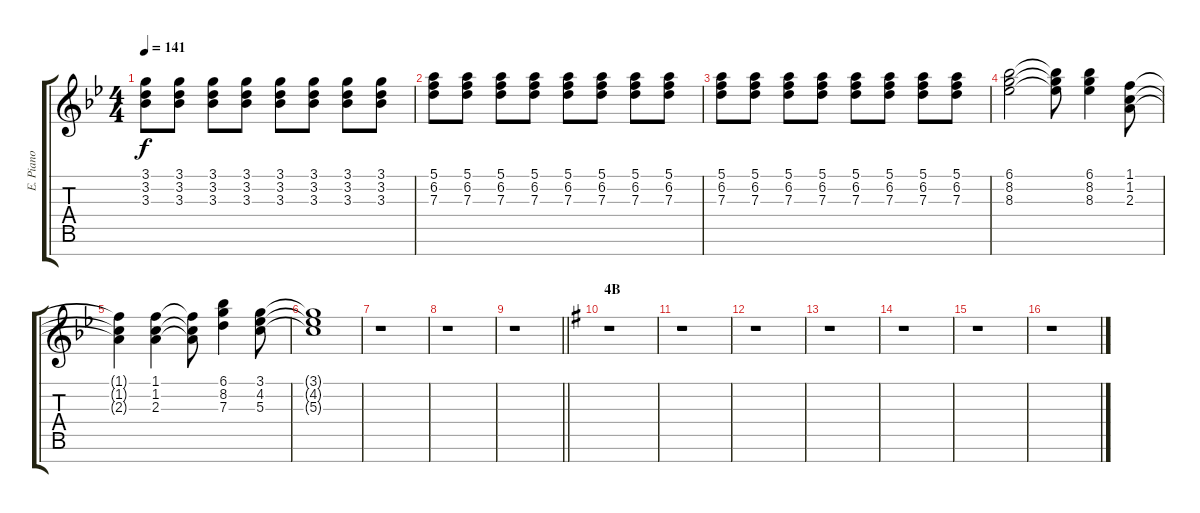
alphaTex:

\track ("E. Piano" "E. Piano") {instrument brightacousticpiano}
\staff {score tabs}
\tuning (E5 B4 G4 D4 A3 E3 B2) {hide}
\ts (4 4)
\tempo 141
\clef g2
\ks bb
(3.1 3.2 3.3).8{dy f} (3.1 3.2 3.3).8 (3.1 3.2 3.3).8 (3.1 3.2 3.3).8 (3.1 3.2 3.3).8 (3.1 3.2 3.3).8 (3.1 3.2 3.3).8 (3.1 3.2 3.3).8 |
(5.1 6.2 7.3).8 (5.1 6.2 7.3).8 (5.1 6.2 7.3).8 (5.1 6.2 7.3).8 (5.1 6.2 7.3).8 (5.1 6.2 7.3).8 (5.1 6.2 7.3).8 (5.1 6.2 7.3).8 |
(5.1 6.2 7.3).8 (5.1 6.2 7.3).8 (5.1 6.2 7.3).8 (5.1 6.2 7.3).8 (5.1 6.2 7.3).8 (5.1 6.2 7.3).8 (5.1 6.2 7.3).8 (5.1 6.2 7.3).8 |
(6.1 8.2 8.3).2 (6.1{t} 8.2{t} 8.3{t}).8 (6.1 8.2 8.3).4 (1.1 1.2 2.3).8 |
(1.1{t} 1.2{t} 2.3{t}).4 (1.1 1.2 2.3).4 (1.1{t} 1.2{t} 2.3{t}).8 (6.1 8.2 7.3).4 (3.1 4.2 5.3).8 |
(3.1{t} 4.2{t} 5.3{t}).1 |
r.1 |
r.1 |
\barLineRight lightlight
r.1 |
\section ("" "4B")
\ks g
r.1 |
r.1 |
r.1 |
r.1 |
r.1 |
r.1 |
r.1
